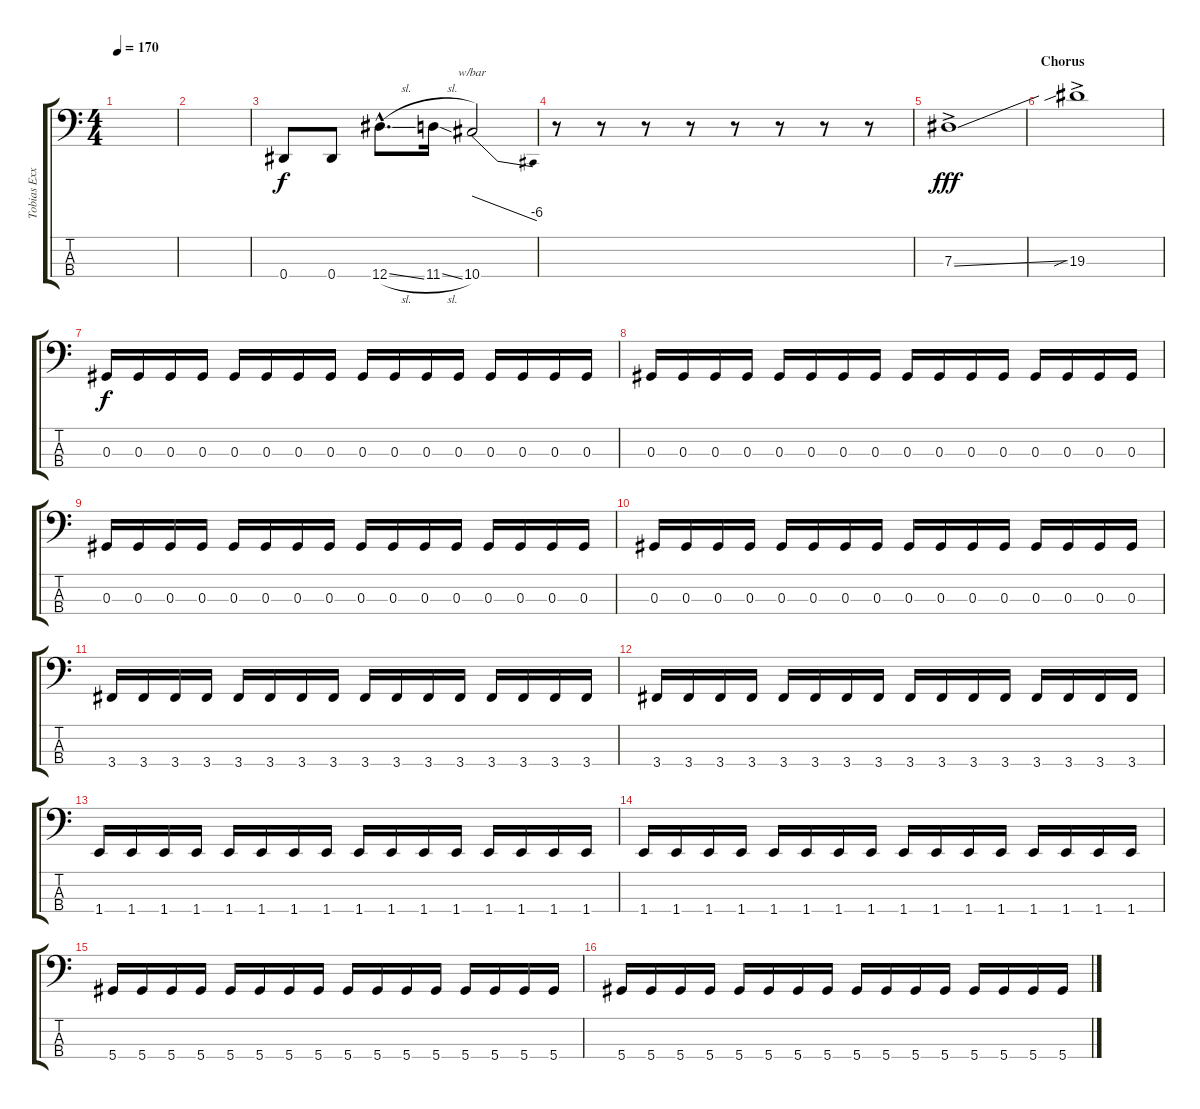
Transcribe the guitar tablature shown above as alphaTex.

\track ("Tobias Exxel" "Tobias Exx") {instrument electricbasspick}
\staff {score tabs}
\tuning (Gb2 Db2 Ab1 Eb1) {hide}
\ts (4 4)
\tempo 170
\clef f4
\ks c
|
|
0.4.8 0.4.8 12.4{sl hac}.8{d} 11.4{sl}.16 10.4.2{tbe (dive default 0 0 60 -24)} |
r.8 r.8 r.8 r.8 r.8 r.8 r.8 r.8 |
7.3{ss ac}.1{dy fff} |
\section ("" "Chorus")
19.3{sib ac}.1 |
0.3.16{dy f} 0.3.16 0.3.16 0.3.16 0.3.16 0.3.16 0.3.16 0.3.16 0.3.16 0.3.16 0.3.16 0.3.16 0.3.16 0.3.16 0.3.16 0.3.16 |
0.3.16 0.3.16 0.3.16 0.3.16 0.3.16 0.3.16 0.3.16 0.3.16 0.3.16 0.3.16 0.3.16 0.3.16 0.3.16 0.3.16 0.3.16 0.3.16 |
0.3.16 0.3.16 0.3.16 0.3.16 0.3.16 0.3.16 0.3.16 0.3.16 0.3.16 0.3.16 0.3.16 0.3.16 0.3.16 0.3.16 0.3.16 0.3.16 |
0.3.16 0.3.16 0.3.16 0.3.16 0.3.16 0.3.16 0.3.16 0.3.16 0.3.16 0.3.16 0.3.16 0.3.16 0.3.16 0.3.16 0.3.16 0.3.16 |
3.4.16 3.4.16 3.4.16 3.4.16 3.4.16 3.4.16 3.4.16 3.4.16 3.4.16 3.4.16 3.4.16 3.4.16 3.4.16 3.4.16 3.4.16 3.4.16 |
3.4.16 3.4.16 3.4.16 3.4.16 3.4.16 3.4.16 3.4.16 3.4.16 3.4.16 3.4.16 3.4.16 3.4.16 3.4.16 3.4.16 3.4.16 3.4.16 |
1.4.16 1.4.16 1.4.16 1.4.16 1.4.16 1.4.16 1.4.16 1.4.16 1.4.16 1.4.16 1.4.16 1.4.16 1.4.16 1.4.16 1.4.16 1.4.16 |
1.4.16 1.4.16 1.4.16 1.4.16 1.4.16 1.4.16 1.4.16 1.4.16 1.4.16 1.4.16 1.4.16 1.4.16 1.4.16 1.4.16 1.4.16 1.4.16 |
5.4.16 5.4.16 5.4.16 5.4.16 5.4.16 5.4.16 5.4.16 5.4.16 5.4.16 5.4.16 5.4.16 5.4.16 5.4.16 5.4.16 5.4.16 5.4.16 |
5.4.16 5.4.16 5.4.16 5.4.16 5.4.16 5.4.16 5.4.16 5.4.16 5.4.16 5.4.16 5.4.16 5.4.16 5.4.16 5.4.16 5.4.16 5.4.16
